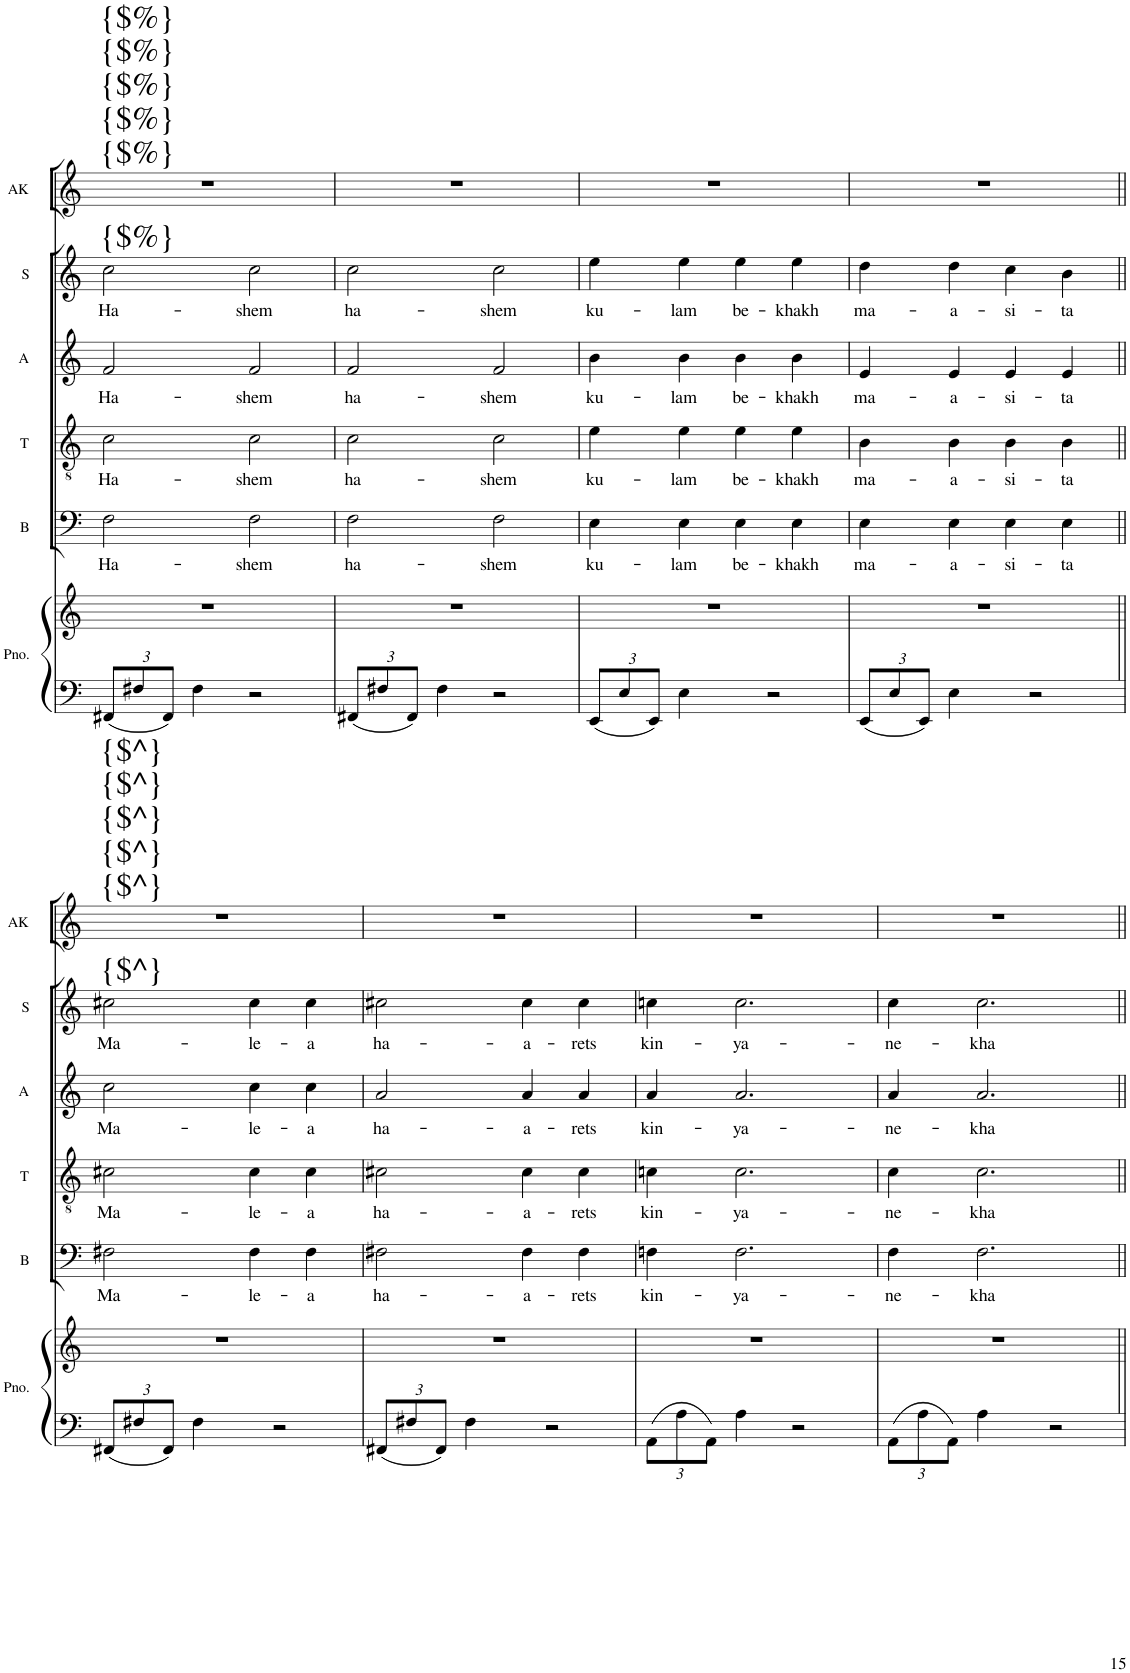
**kern	**kern	**text	**kern	**text	**kern	**text	**kern	**text
*part5	*part4	*part4	*part3	*part3	*part2	*part2	*part1	*part1
*staff5	*staff4	*staff4	*staff3	*staff3	*staff2	*staff2	*staff1	*staff1
*I"Piano	*I"Bass	*	*I"Tenor	*	*I"Alto	*	*I"Soprano	*
*I'Pno.	*I'B	*	*I'T	*	*I'A	*	*I'S	*
!!LO:PB:g=z
*clefF4	*clefF4	*	*clefGv2	*	*clefG2	*	*clefG2	*
*k[]	*k[]	*	*k[]	*	*k[]	*	*k[]	*
*M4/4	*M4/4	*	*M4/4	*	*M4/4	*	*M4/4	*
*Xbrackettup	*	*	*	*	*	*	*	*
=216	=216	=216	=216	=216	=216	=216	=216	=216
!	!	!	!	!	!	!	!LO:TX:a:t={$%}	!
!	!	!LO:LY:b	!	!LO:LY:b	!	!LO:LY:b	!	!LO:LY:b
12FF#X/L	2F\	Ha-	2c\	Ha-	2f/	Ha-	2cc\	Ha-
12F#X/	.	.	.	.	.	.	.	.
12FF#/J	.	.	.	.	.	.	.	.
4F#\	.	.	.	.	.	.	.	.
!	!	!LO:LY:b	!	!LO:LY:b	!	!LO:LY:b	!	!LO:LY:b
2r	2F\	-shem	2c\	-shem	2f/	-shem	2cc\	-shem
=217	=217	=217	=217	=217	=217	=217	=217	=217
!	!	!LO:LY:b	!	!LO:LY:b	!	!LO:LY:b	!	!LO:LY:b
12FF#X/L	2F\	ha-	2c\	ha-	2f/	ha-	2cc\	ha-
12F#X/	.	.	.	.	.	.	.	.
12FF#/J	.	.	.	.	.	.	.	.
4F#\	.	.	.	.	.	.	.	.
!	!	!LO:LY:b	!	!LO:LY:b	!	!LO:LY:b	!	!LO:LY:b
2r	2F\	-shem	2c\	-shem	2f/	-shem	2cc\	-shem
=218	=218	=218	=218	=218	=218	=218	=218	=218
!	!	!LO:LY:b	!	!LO:LY:b	!	!LO:LY:b	!	!LO:LY:b
12EE/L	4E\	ku-	4e\	ku-	4b\	ku-	4ee\	ku-
12E/	.	.	.	.	.	.	.	.
12EE/J	.	.	.	.	.	.	.	.
!	!	!LO:LY:b	!	!LO:LY:b	!	!LO:LY:b	!	!LO:LY:b
4E\	4E\	-lam	4e\	-lam	4b\	-lam	4ee\	-lam
!	!	!LO:LY:b	!	!LO:LY:b	!	!LO:LY:b	!	!LO:LY:b
2r	4E\	be-	4e\	be-	4b\	be-	4ee\	be-
!	!	!LO:LY:b	!	!LO:LY:b	!	!LO:LY:b	!	!LO:LY:b
.	4E\	-khakh	4e\	-khakh	4b\	-khakh	4ee\	-khakh
=219	=219	=219	=219	=219	=219	=219	=219	=219
!	!	!LO:LY:b	!	!LO:LY:b	!	!LO:LY:b	!	!LO:LY:b
12EE/L	4E\	ma-	4B\	ma-	4e/	ma-	4dd\	ma-
12E/	.	.	.	.	.	.	.	.
12EE/J	.	.	.	.	.	.	.	.
!	!	!LO:LY:b	!	!LO:LY:b	!	!LO:LY:b	!	!LO:LY:b
4E\	4E\	-a-	4B\	-a-	4e/	-a-	4dd\	-a-
!	!	!LO:LY:b	!	!LO:LY:b	!	!LO:LY:b	!	!LO:LY:b
2r	4E\	-si-	4B\	-si-	4e/	-si-	4cc\	-si-
!	!	!LO:LY:b	!	!LO:LY:b	!	!LO:LY:b	!	!LO:LY:b
.	4E\	-ta	4B\	-ta	4e/	-ta	4b\	-ta
!!LO:LB:g=z
=220||	=220||	=220||	=220||	=220||	=220||	=220||	=220||	=220||
!	!	!	!	!	!	!	!LO:TX:a:t={$^}	!
!	!	!LO:LY:b	!	!LO:LY:b	!	!LO:LY:b	!	!LO:LY:b
12FF#X/L	2F#X\	Ma-	2c#X\	Ma-	2cc\	Ma-	2cc#X\	Ma-
12F#X/	.	.	.	.	.	.	.	.
12FF#/J	.	.	.	.	.	.	.	.
4F#\	.	.	.	.	.	.	.	.
!	!	!LO:LY:b	!	!LO:LY:b	!	!LO:LY:b	!	!LO:LY:b
2r	4F#\	-le-	4c#\	-le-	4cc\	-le-	4cc#\	-le-
!	!	!LO:LY:b	!	!LO:LY:b	!	!LO:LY:b	!	!LO:LY:b
.	4F#\	-a	4c#\	-a	4cc\	-a	4cc#\	-a
=221	=221	=221	=221	=221	=221	=221	=221	=221
!	!	!LO:LY:b	!	!LO:LY:b	!	!LO:LY:b	!	!LO:LY:b
12FF#X/L	2F#X\	ha-	2c#X\	ha-	2a/	ha-	2cc#X\	ha-
12F#X/	.	.	.	.	.	.	.	.
12FF#/J	.	.	.	.	.	.	.	.
4F#\	.	.	.	.	.	.	.	.
!	!	!LO:LY:b	!	!LO:LY:b	!	!LO:LY:b	!	!LO:LY:b
2r	4F#\	-a-	4c#\	-a-	4a/	-a-	4cc#\	-a-
!	!	!LO:LY:b	!	!LO:LY:b	!	!LO:LY:b	!	!LO:LY:b
.	4F#\	-rets	4c#\	-rets	4a/	-rets	4cc#\	-rets
=222	=222	=222	=222	=222	=222	=222	=222	=222
!	!	!LO:LY:b	!	!LO:LY:b	!	!LO:LY:b	!	!LO:LY:b
12AA\L	4Fn\	kin-	4cn\	kin-	4a/	kin-	4ccn\	kin-
12A\	.	.	.	.	.	.	.	.
12AA\J	.	.	.	.	.	.	.	.
!	!	!LO:LY:b	!	!LO:LY:b	!	!LO:LY:b	!	!LO:LY:b
4A\	2.F\	-ya-	2.c\	-ya-	2.a/	-ya-	2.cc\	-ya-
2r	.	.	.	.	.	.	.	.
=223	=223	=223	=223	=223	=223	=223	=223	=223
!	!	!LO:LY:b	!	!LO:LY:b	!	!LO:LY:b	!	!LO:LY:b
12AA\L	4F\	-ne-	4c\	-ne-	4a/	-ne-	4cc\	-ne-
12A\	.	.	.	.	.	.	.	.
12AA\J	.	.	.	.	.	.	.	.
!	!	!LO:LY:b	!	!LO:LY:b	!	!LO:LY:b	!	!LO:LY:b
4A\	2.F\	-kha	2.c\	-kha	2.a/	-kha	2.cc\	-kha
2r	.	.	.	.	.	.	.	.
=||	=||	=||	=||	=||	=||	=||	=||	=||
*-	*-	*-	*-	*-	*-	*-	*-	*-
